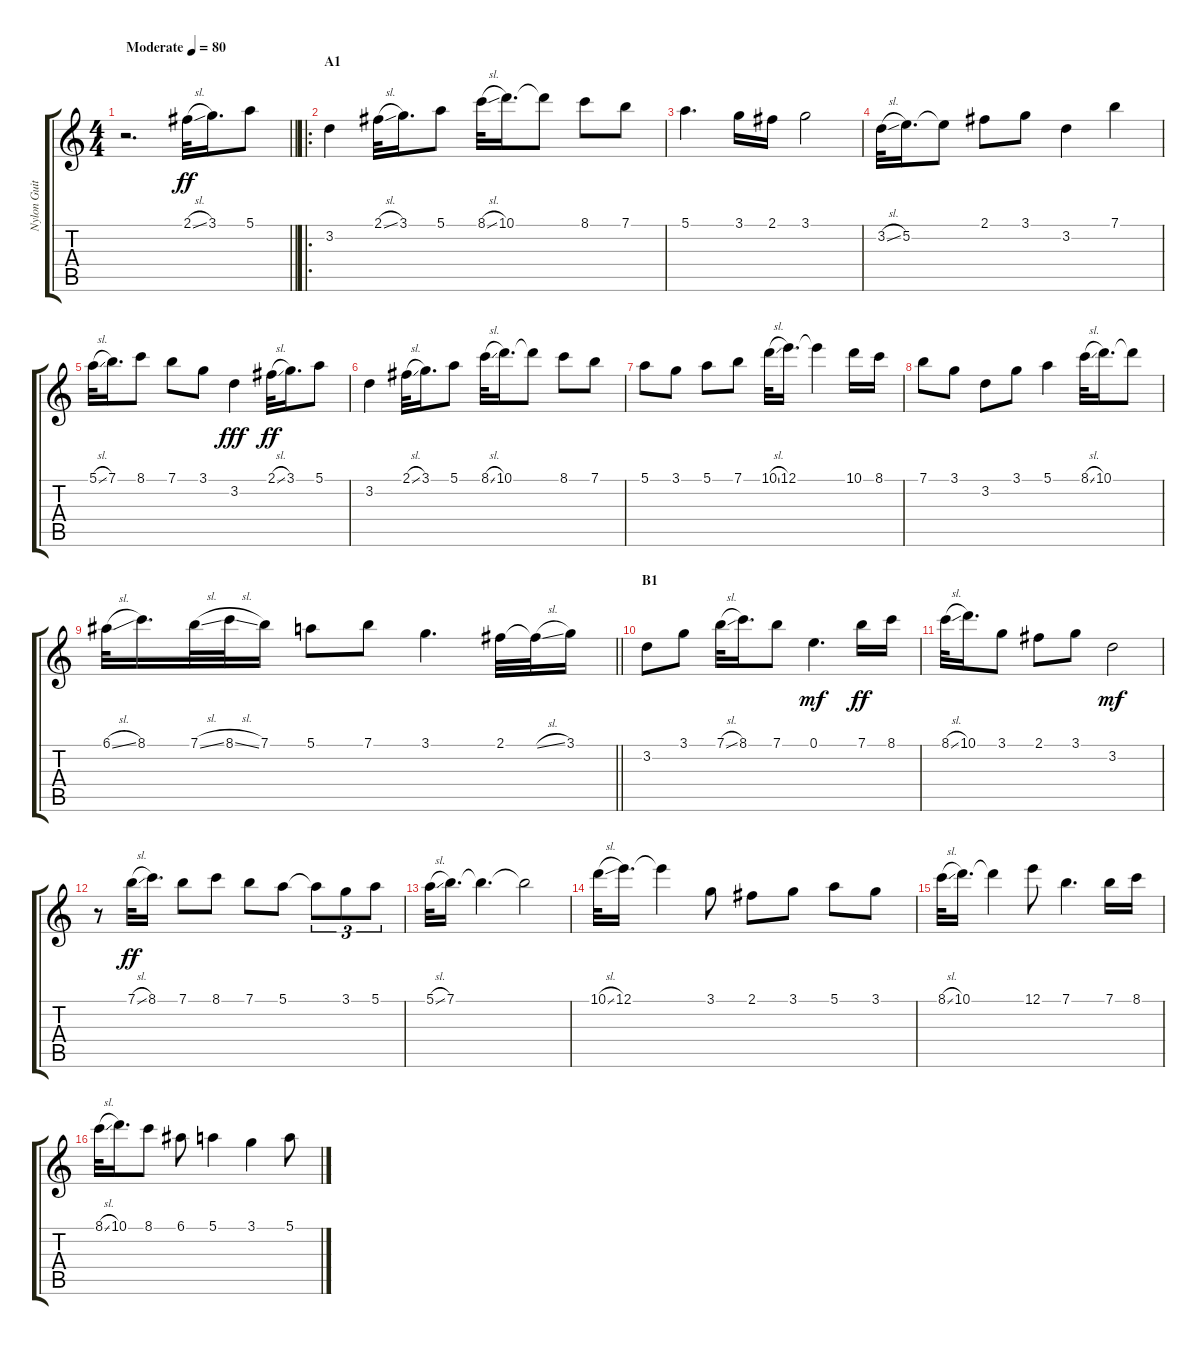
\track ("Nylon Guitar 1" "Nylon Guit") {instrument acousticguitarnylon}
\staff {score tabs}
\tuning (E4 B3 G3 D3 A2 E2) {hide}
\ts (4 4)
\tempo (80 "Moderate")
\clef g2
\barLineRight lightlight
\ks c
r.2{d dy ff instrument acousticguitarnylon} 2.1{sl}.32 3.1.16{d} 5.1.8 |
\ro
\section ("" "A1")
3.2.4{volume 16} 2.1{sl}.32 3.1.16{d} 5.1.8 8.1{sl}.32 10.1.16{d} 10.1{t}.8 8.1.8 7.1.8 |
5.1.4{d} 3.1.16 2.1.16 3.1.2 |
3.2{sl}.32 5.2.16{d} 5.2{t}.8 2.1.8 3.1.8 3.2.4 7.1.4 |
5.1{sl}.32 7.1.16{d} 8.1.8 7.1.8 3.1.8 3.2.4{dy fff} 2.1{sl}.32{dy ff} 3.1.16{d} 5.1.8 |
3.2.4 2.1{sl}.32 3.1.16{d} 5.1.8 8.1{sl}.32 10.1.16{d} 10.1{t}.8 8.1.8 7.1.8 |
5.1.8 3.1.8 5.1.8 7.1.8 10.1{sl}.32 12.1.16{d} 12.1{t}.4 10.1.16 8.1.16 |
7.1.8 3.1.8 3.2.8 3.1.8 5.1.4 8.1{sl}.32 10.1.16{d} 10.1{t}.8 |
\barLineRight lightlight
6.1{sl}.32 8.1.16{d} 7.1{sl}.32 8.1{sl}.32 7.1.16 5.1.8 7.1.8 3.1.4{d} 2.1.32 2.1{sl t}.32 3.1.16 |
\section ("" "B1")
3.2.8 3.1.8 7.1{sl}.32 8.1.16{d} 7.1.8 0.1.4{d dy mf} 7.1.16{dy ff} 8.1.16 |
8.1{sl}.32 10.1.16{d} 3.1.8 2.1.8 3.1.8 3.2.2{dy mf} |
r.8 7.1{sl}.32{dy ff} 8.1.16{d} 7.1.8 8.1.8 7.1.8 5.1.8 5.1{t}.8{tu (3 2)} 3.1.8{tu (3 2)} 5.1.8{tu (3 2)} |
5.1{sl}.32 7.1.16{d} 7.1{t}.4{d} 7.1{t}.2 |
10.1{sl}.32 12.1.16{d} 12.1{t}.4 3.1.8 2.1.8 3.1.8 5.1.8 3.1.8 |
8.1{sl}.32 10.1.16{d} 10.1{t}.4 12.1.8 7.1.4{d} 7.1.16 8.1.16 |
8.1{sl}.32 10.1.16{d} 8.1.8 6.1.8 5.1.4 3.1.4 5.1.8
